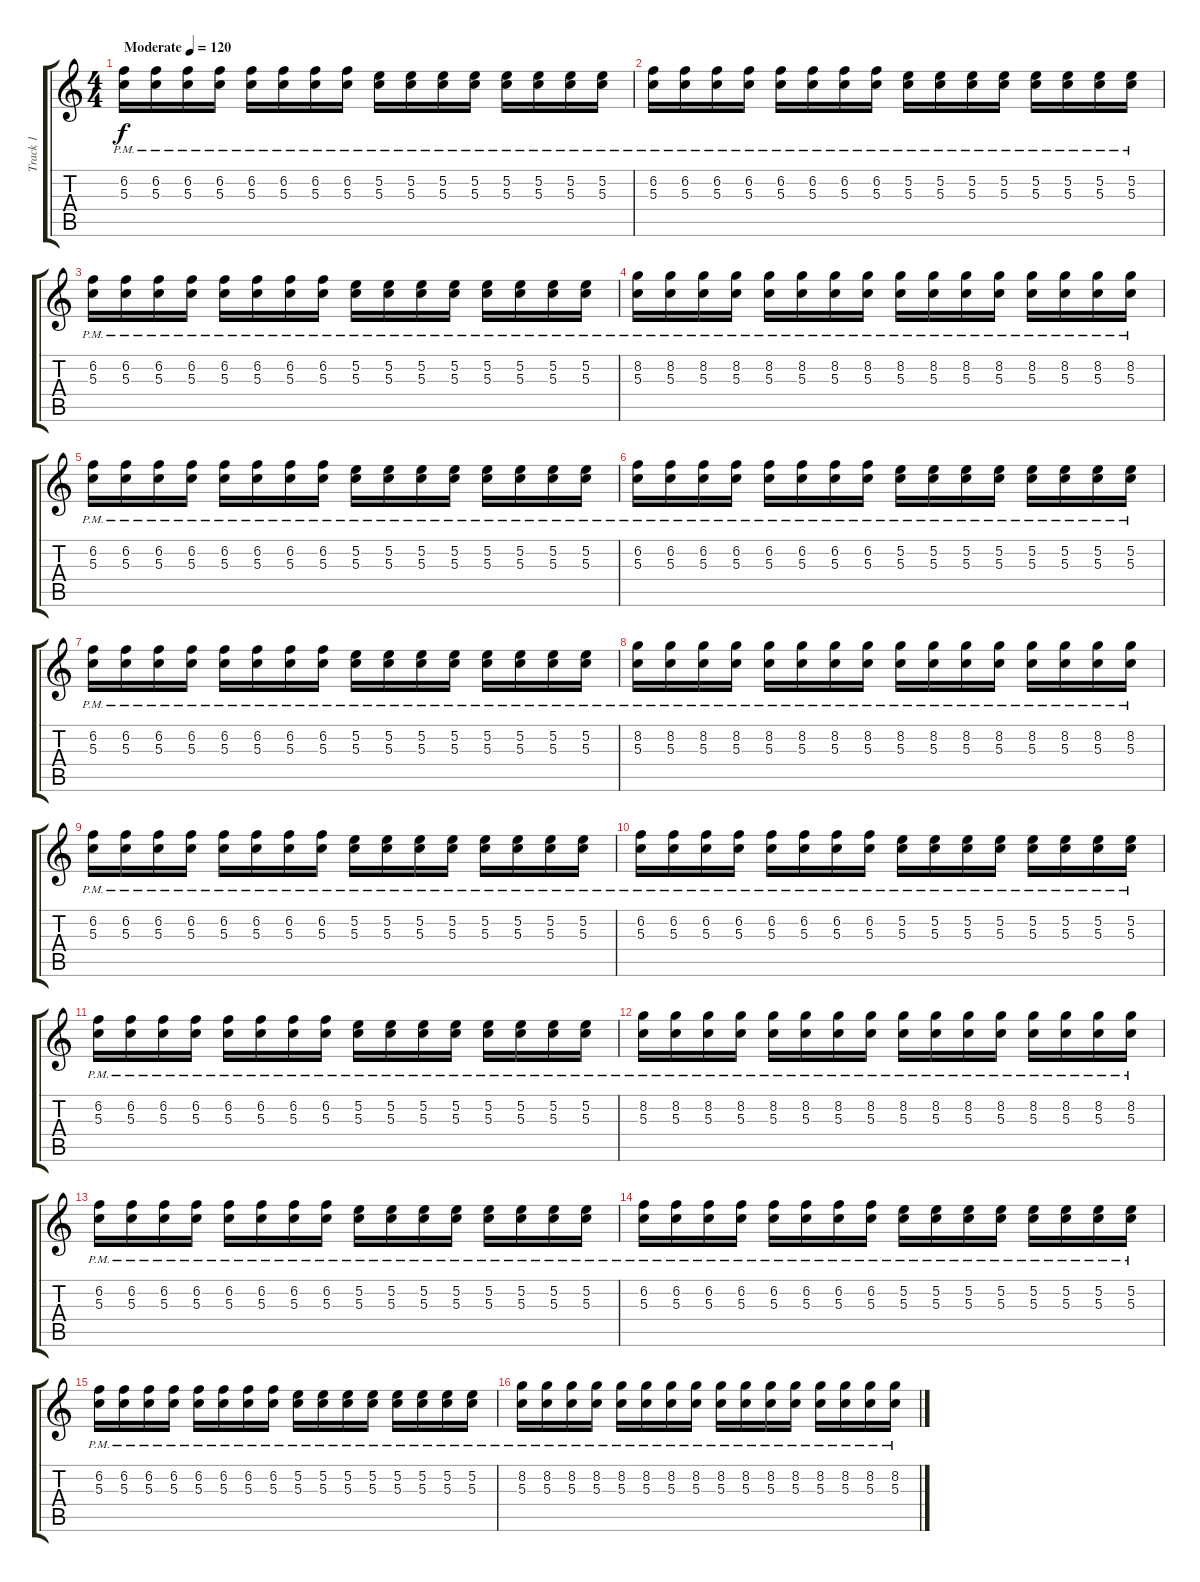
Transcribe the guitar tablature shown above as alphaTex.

\track ("Track 1" "Track 1") {instrument distortionguitar}
\staff {score tabs}
\tuning (E4 B3 G3 D3 A2 D2) {hide}
\ts (4 4)
\tempo (120 "Moderate")
\clef g2
\ks c
(6.2{pm} 5.3{pm}).16{dy f instrument distortionguitar} (6.2{pm} 5.3{pm}).16 (6.2{pm} 5.3{pm}).16 (6.2{pm} 5.3{pm}).16 (6.2{pm} 5.3{pm}).16 (6.2{pm} 5.3{pm}).16 (6.2{pm} 5.3{pm}).16 (6.2{pm} 5.3{pm}).16 (5.2{pm} 5.3{pm}).16 (5.2{pm} 5.3{pm}).16 (5.2{pm} 5.3{pm}).16 (5.2{pm} 5.3{pm}).16 (5.2{pm} 5.3{pm}).16 (5.2{pm} 5.3{pm}).16 (5.2{pm} 5.3{pm}).16 (5.2{pm} 5.3{pm}).16 |
(6.2{pm} 5.3{pm}).16 (6.2{pm} 5.3{pm}).16 (6.2{pm} 5.3{pm}).16 (6.2{pm} 5.3{pm}).16 (6.2{pm} 5.3{pm}).16 (6.2{pm} 5.3{pm}).16 (6.2{pm} 5.3{pm}).16 (6.2{pm} 5.3{pm}).16 (5.2{pm} 5.3{pm}).16 (5.2{pm} 5.3{pm}).16 (5.2{pm} 5.3{pm}).16 (5.2{pm} 5.3{pm}).16 (5.2{pm} 5.3{pm}).16 (5.2{pm} 5.3{pm}).16 (5.2{pm} 5.3{pm}).16 (5.2{pm} 5.3{pm}).16 |
(6.2{pm} 5.3{pm}).16 (6.2{pm} 5.3{pm}).16 (6.2{pm} 5.3{pm}).16 (6.2{pm} 5.3{pm}).16 (6.2{pm} 5.3{pm}).16 (6.2{pm} 5.3{pm}).16 (6.2{pm} 5.3{pm}).16 (6.2{pm} 5.3{pm}).16 (5.2{pm} 5.3{pm}).16 (5.2{pm} 5.3{pm}).16 (5.2{pm} 5.3{pm}).16 (5.2{pm} 5.3{pm}).16 (5.2{pm} 5.3{pm}).16 (5.2{pm} 5.3{pm}).16 (5.2{pm} 5.3{pm}).16 (5.2{pm} 5.3{pm}).16 |
(8.2{pm} 5.3{pm}).16 (8.2{pm} 5.3{pm}).16 (8.2{pm} 5.3{pm}).16 (8.2{pm} 5.3{pm}).16 (8.2{pm} 5.3{pm}).16 (8.2{pm} 5.3{pm}).16 (8.2{pm} 5.3{pm}).16 (8.2{pm} 5.3{pm}).16 (8.2{pm} 5.3{pm}).16 (8.2{pm} 5.3{pm}).16 (8.2{pm} 5.3{pm}).16 (8.2{pm} 5.3{pm}).16 (8.2{pm} 5.3{pm}).16 (8.2{pm} 5.3{pm}).16 (8.2{pm} 5.3{pm}).16 (8.2{pm} 5.3{pm}).16 |
(6.2{pm} 5.3{pm}).16 (6.2{pm} 5.3{pm}).16 (6.2{pm} 5.3{pm}).16 (6.2{pm} 5.3{pm}).16 (6.2{pm} 5.3{pm}).16 (6.2{pm} 5.3{pm}).16 (6.2{pm} 5.3{pm}).16 (6.2{pm} 5.3{pm}).16 (5.2{pm} 5.3{pm}).16 (5.2{pm} 5.3{pm}).16 (5.2{pm} 5.3{pm}).16 (5.2{pm} 5.3{pm}).16 (5.2{pm} 5.3{pm}).16 (5.2{pm} 5.3{pm}).16 (5.2{pm} 5.3{pm}).16 (5.2{pm} 5.3{pm}).16 |
(6.2{pm} 5.3{pm}).16 (6.2{pm} 5.3{pm}).16 (6.2{pm} 5.3{pm}).16 (6.2{pm} 5.3{pm}).16 (6.2{pm} 5.3{pm}).16 (6.2{pm} 5.3{pm}).16 (6.2{pm} 5.3{pm}).16 (6.2{pm} 5.3{pm}).16 (5.2{pm} 5.3{pm}).16 (5.2{pm} 5.3{pm}).16 (5.2{pm} 5.3{pm}).16 (5.2{pm} 5.3{pm}).16 (5.2{pm} 5.3{pm}).16 (5.2{pm} 5.3{pm}).16 (5.2{pm} 5.3{pm}).16 (5.2{pm} 5.3{pm}).16 |
(6.2{pm} 5.3{pm}).16 (6.2{pm} 5.3{pm}).16 (6.2{pm} 5.3{pm}).16 (6.2{pm} 5.3{pm}).16 (6.2{pm} 5.3{pm}).16 (6.2{pm} 5.3{pm}).16 (6.2{pm} 5.3{pm}).16 (6.2{pm} 5.3{pm}).16 (5.2{pm} 5.3{pm}).16 (5.2{pm} 5.3{pm}).16 (5.2{pm} 5.3{pm}).16 (5.2{pm} 5.3{pm}).16 (5.2{pm} 5.3{pm}).16 (5.2{pm} 5.3{pm}).16 (5.2{pm} 5.3{pm}).16 (5.2{pm} 5.3{pm}).16 |
(8.2{pm} 5.3{pm}).16 (8.2{pm} 5.3{pm}).16 (8.2{pm} 5.3{pm}).16 (8.2{pm} 5.3{pm}).16 (8.2{pm} 5.3{pm}).16 (8.2{pm} 5.3{pm}).16 (8.2{pm} 5.3{pm}).16 (8.2{pm} 5.3{pm}).16 (8.2{pm} 5.3{pm}).16 (8.2{pm} 5.3{pm}).16 (8.2{pm} 5.3{pm}).16 (8.2{pm} 5.3{pm}).16 (8.2{pm} 5.3{pm}).16 (8.2{pm} 5.3{pm}).16 (8.2{pm} 5.3{pm}).16 (8.2{pm} 5.3{pm}).16 |
(6.2{pm} 5.3{pm}).16 (6.2{pm} 5.3{pm}).16 (6.2{pm} 5.3{pm}).16 (6.2{pm} 5.3{pm}).16 (6.2{pm} 5.3{pm}).16 (6.2{pm} 5.3{pm}).16 (6.2{pm} 5.3{pm}).16 (6.2{pm} 5.3{pm}).16 (5.2{pm} 5.3{pm}).16 (5.2{pm} 5.3{pm}).16 (5.2{pm} 5.3{pm}).16 (5.2{pm} 5.3{pm}).16 (5.2{pm} 5.3{pm}).16 (5.2{pm} 5.3{pm}).16 (5.2{pm} 5.3{pm}).16 (5.2{pm} 5.3{pm}).16 |
(6.2{pm} 5.3{pm}).16 (6.2{pm} 5.3{pm}).16 (6.2{pm} 5.3{pm}).16 (6.2{pm} 5.3{pm}).16 (6.2{pm} 5.3{pm}).16 (6.2{pm} 5.3{pm}).16 (6.2{pm} 5.3{pm}).16 (6.2{pm} 5.3{pm}).16 (5.2{pm} 5.3{pm}).16 (5.2{pm} 5.3{pm}).16 (5.2{pm} 5.3{pm}).16 (5.2{pm} 5.3{pm}).16 (5.2{pm} 5.3{pm}).16 (5.2{pm} 5.3{pm}).16 (5.2{pm} 5.3{pm}).16 (5.2{pm} 5.3{pm}).16 |
(6.2{pm} 5.3{pm}).16 (6.2{pm} 5.3{pm}).16 (6.2{pm} 5.3{pm}).16 (6.2{pm} 5.3{pm}).16 (6.2{pm} 5.3{pm}).16 (6.2{pm} 5.3{pm}).16 (6.2{pm} 5.3{pm}).16 (6.2{pm} 5.3{pm}).16 (5.2{pm} 5.3{pm}).16 (5.2{pm} 5.3{pm}).16 (5.2{pm} 5.3{pm}).16 (5.2{pm} 5.3{pm}).16 (5.2{pm} 5.3{pm}).16 (5.2{pm} 5.3{pm}).16 (5.2{pm} 5.3{pm}).16 (5.2{pm} 5.3{pm}).16 |
(8.2{pm} 5.3{pm}).16 (8.2{pm} 5.3{pm}).16 (8.2{pm} 5.3{pm}).16 (8.2{pm} 5.3{pm}).16 (8.2{pm} 5.3{pm}).16 (8.2{pm} 5.3{pm}).16 (8.2{pm} 5.3{pm}).16 (8.2{pm} 5.3{pm}).16 (8.2{pm} 5.3{pm}).16 (8.2{pm} 5.3{pm}).16 (8.2{pm} 5.3{pm}).16 (8.2{pm} 5.3{pm}).16 (8.2{pm} 5.3{pm}).16 (8.2{pm} 5.3{pm}).16 (8.2{pm} 5.3{pm}).16 (8.2{pm} 5.3{pm}).16 |
(6.2{pm} 5.3{pm}).16 (6.2{pm} 5.3{pm}).16 (6.2{pm} 5.3{pm}).16 (6.2{pm} 5.3{pm}).16 (6.2{pm} 5.3{pm}).16 (6.2{pm} 5.3{pm}).16 (6.2{pm} 5.3{pm}).16 (6.2{pm} 5.3{pm}).16 (5.2{pm} 5.3{pm}).16 (5.2{pm} 5.3{pm}).16 (5.2{pm} 5.3{pm}).16 (5.2{pm} 5.3{pm}).16 (5.2{pm} 5.3{pm}).16 (5.2{pm} 5.3{pm}).16 (5.2{pm} 5.3{pm}).16 (5.2{pm} 5.3{pm}).16 |
(6.2{pm} 5.3{pm}).16 (6.2{pm} 5.3{pm}).16 (6.2{pm} 5.3{pm}).16 (6.2{pm} 5.3{pm}).16 (6.2{pm} 5.3{pm}).16 (6.2{pm} 5.3{pm}).16 (6.2{pm} 5.3{pm}).16 (6.2{pm} 5.3{pm}).16 (5.2{pm} 5.3{pm}).16 (5.2{pm} 5.3{pm}).16 (5.2{pm} 5.3{pm}).16 (5.2{pm} 5.3{pm}).16 (5.2{pm} 5.3{pm}).16 (5.2{pm} 5.3{pm}).16 (5.2{pm} 5.3{pm}).16 (5.2{pm} 5.3{pm}).16 |
(6.2{pm} 5.3{pm}).16 (6.2{pm} 5.3{pm}).16 (6.2{pm} 5.3{pm}).16 (6.2{pm} 5.3{pm}).16 (6.2{pm} 5.3{pm}).16 (6.2{pm} 5.3{pm}).16 (6.2{pm} 5.3{pm}).16 (6.2{pm} 5.3{pm}).16 (5.2{pm} 5.3{pm}).16 (5.2{pm} 5.3{pm}).16 (5.2{pm} 5.3{pm}).16 (5.2{pm} 5.3{pm}).16 (5.2{pm} 5.3{pm}).16 (5.2{pm} 5.3{pm}).16 (5.2{pm} 5.3{pm}).16 (5.2{pm} 5.3{pm}).16 |
(8.2{pm} 5.3{pm}).16 (8.2{pm} 5.3{pm}).16 (8.2{pm} 5.3{pm}).16 (8.2{pm} 5.3{pm}).16 (8.2{pm} 5.3{pm}).16 (8.2{pm} 5.3{pm}).16 (8.2{pm} 5.3{pm}).16 (8.2{pm} 5.3{pm}).16 (8.2{pm} 5.3{pm}).16 (8.2{pm} 5.3{pm}).16 (8.2{pm} 5.3{pm}).16 (8.2{pm} 5.3{pm}).16 (8.2{pm} 5.3{pm}).16 (8.2{pm} 5.3{pm}).16 (8.2{pm} 5.3{pm}).16 (8.2{pm} 5.3{pm}).16
